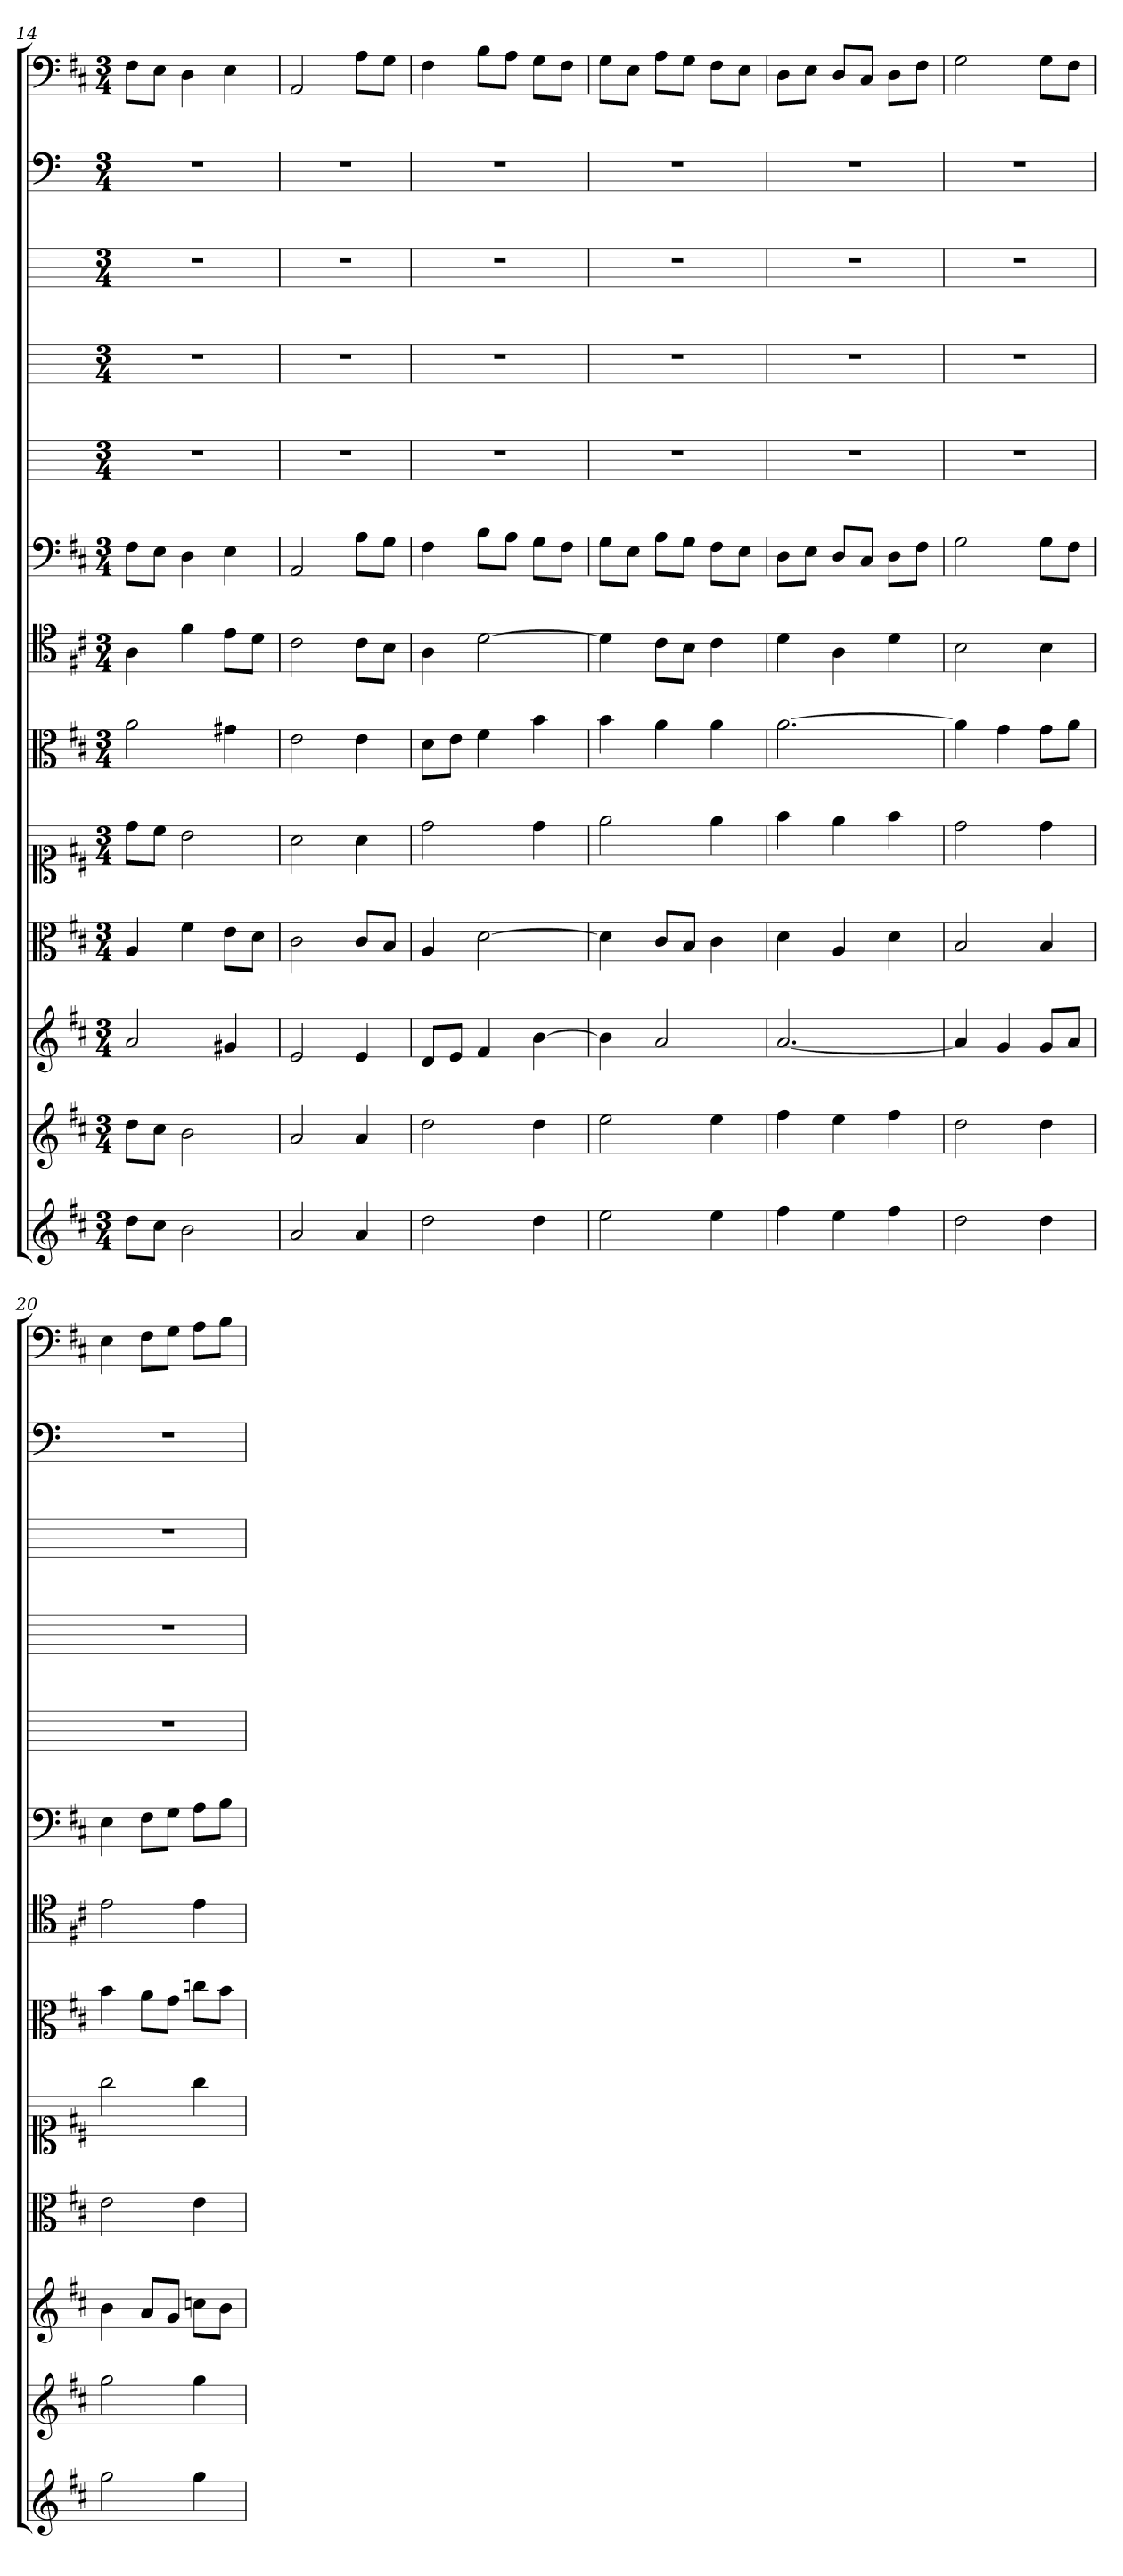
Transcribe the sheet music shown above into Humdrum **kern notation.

**kern	**kern	**kern	**kern	**kern	**kern	**kern	**kern	**kern	**kern	**kern	**kern	**kern
*part13	*part12	*part11	*part10	*part9	*part8	*part7	*part6	*part5	*part4	*part3	*part2	*part1
*staff13	*staff12	*staff11	*staff10	*staff9	*staff8	*staff7	*staff6	*staff5	*staff4	*staff3	*staff2	*staff1
*	*	*	*clefC3	*clefC1	*clefC3	*clefC4	*clefF4	*	*	*	*clefF4	*clefF4
*k[f#c#]	*k[f#c#]	*k[f#c#]	*k[f#c#]	*k[f#c#]	*k[f#c#]	*k[f#c#]	*k[f#c#]	*k[]	*k[]	*k[]	*k[]	*k[f#c#]
*D:	*D:	*D:	*D:	*D:	*D:	*D:	*D:	*	*	*	*	*D:
*M3/4	*M3/4	*M3/4	*M3/4	*M3/4	*M3/4	*M3/4	*M3/4	*M3/4	*M3/4	*M3/4	*M3/4	*M3/4
=14	=14	=14	=14	=14	=14	=14	=14	=14	=14	=14	=14	=14
8ddL	8ddL	2a	4A	8dd\L	2a	4A	8F#\L	2.r	2.r	2.r	2.r	8F#\L
8cc#J	8cc#J	.	.	8cc#\J	.	.	8E\J	.	.	.	.	8E\J
2b	2b	.	4f#	2b	.	4f#	4D	.	.	.	.	4D
.	.	4g#X	8e\L	.	4g#X	8e\L	4E	.	.	.	.	4E
.	.	.	8d\J	.	.	8d\J	.	.	.	.	.	.
=15	=15	=15	=15	=15	=15	=15	=15	=15	=15	=15	=15	=15
2a	2a	2e	2c#	2a	2e	2c#	2AA	2.r	2.r	2.r	2.r	2AA
4a	4a	4e	8c#/L	4a	4e	8c#\L	8A\L	.	.	.	.	8A\L
.	.	.	8B/J	.	.	8B\J	8G\J	.	.	.	.	8G\J
=16	=16	=16	=16	=16	=16	=16	=16	=16	=16	=16	=16	=16
2dd	2dd	8dL	4A	2dd	8d\L	4A	4F#	2.r	2.r	2.r	2.r	4F#
.	.	8eJ	.	.	8e\J	.	.	.	.	.	.	.
.	.	4f#	[2d	.	4f#	[2d	8B\L	.	.	.	.	8B\L
.	.	.	.	.	.	.	8A\J	.	.	.	.	8A\J
4dd	4dd	[4b	.	4dd	4b	.	8G\L	.	.	.	.	8G\L
.	.	.	.	.	.	.	8F#\J	.	.	.	.	8F#\J
=17	=17	=17	=17	=17	=17	=17	=17	=17	=17	=17	=17	=17
2ee	2ee	4b]	4d]	2ee	4b	4d]	8G\L	2.r	2.r	2.r	2.r	8G\L
.	.	.	.	.	.	.	8E\J	.	.	.	.	8E\J
.	.	2a	8c#/L	.	4a	8c#\L	8A\L	.	.	.	.	8A\L
.	.	.	8B/J	.	.	8B\J	8G\J	.	.	.	.	8G\J
4ee	4ee	.	4c#	4ee	4a	4c#	8F#\L	.	.	.	.	8F#\L
.	.	.	.	.	.	.	8E\J	.	.	.	.	8E\J
=18	=18	=18	=18	=18	=18	=18	=18	=18	=18	=18	=18	=18
4ff#	4ff#	[2.a	4d	4ff#	[2.a	4d	8D\L	2.r	2.r	2.r	2.r	8D\L
.	.	.	.	.	.	.	8E\J	.	.	.	.	8E\J
4ee	4ee	.	4A	4ee	.	4A	8D/L	.	.	.	.	8D/L
.	.	.	.	.	.	.	8C#/J	.	.	.	.	8C#/J
4ff#	4ff#	.	4d	4ff#	.	4d	8D\L	.	.	.	.	8D\L
.	.	.	.	.	.	.	8F#\J	.	.	.	.	8F#\J
=19	=19	=19	=19	=19	=19	=19	=19	=19	=19	=19	=19	=19
2dd	2dd	4a]	2B	2dd	4a]	2B	2G	2.r	2.r	2.r	2.r	2G
.	.	4g	.	.	4g	.	.	.	.	.	.	.
4dd	4dd	8gL	4B	4dd	8g\L	4B	8G\L	.	.	.	.	8G\L
.	.	8aJ	.	.	8a\J	.	8F#\J	.	.	.	.	8F#\J
=20	=20	=20	=20	=20	=20	=20	=20	=20	=20	=20	=20	=20
2gg	2gg	4b	2e	2gg	4b	2e	4E	2.r	2.r	2.r	2.r	4E
.	.	8aL	.	.	8a\L	.	8F#\L	.	.	.	.	8F#\L
.	.	8gJ	.	.	8g\J	.	8G\J	.	.	.	.	8G\J
4gg	4gg	8ccnL	4e	4gg	8ccn\L	4e	8A\L	.	.	.	.	8A\L
.	.	8bJ	.	.	8b\J	.	8B\J	.	.	.	.	8B\J
=	=	=	=	=	=	=	=	=	=	=	=	=
*-	*-	*-	*-	*-	*-	*-	*-	*-	*-	*-	*-	*-
